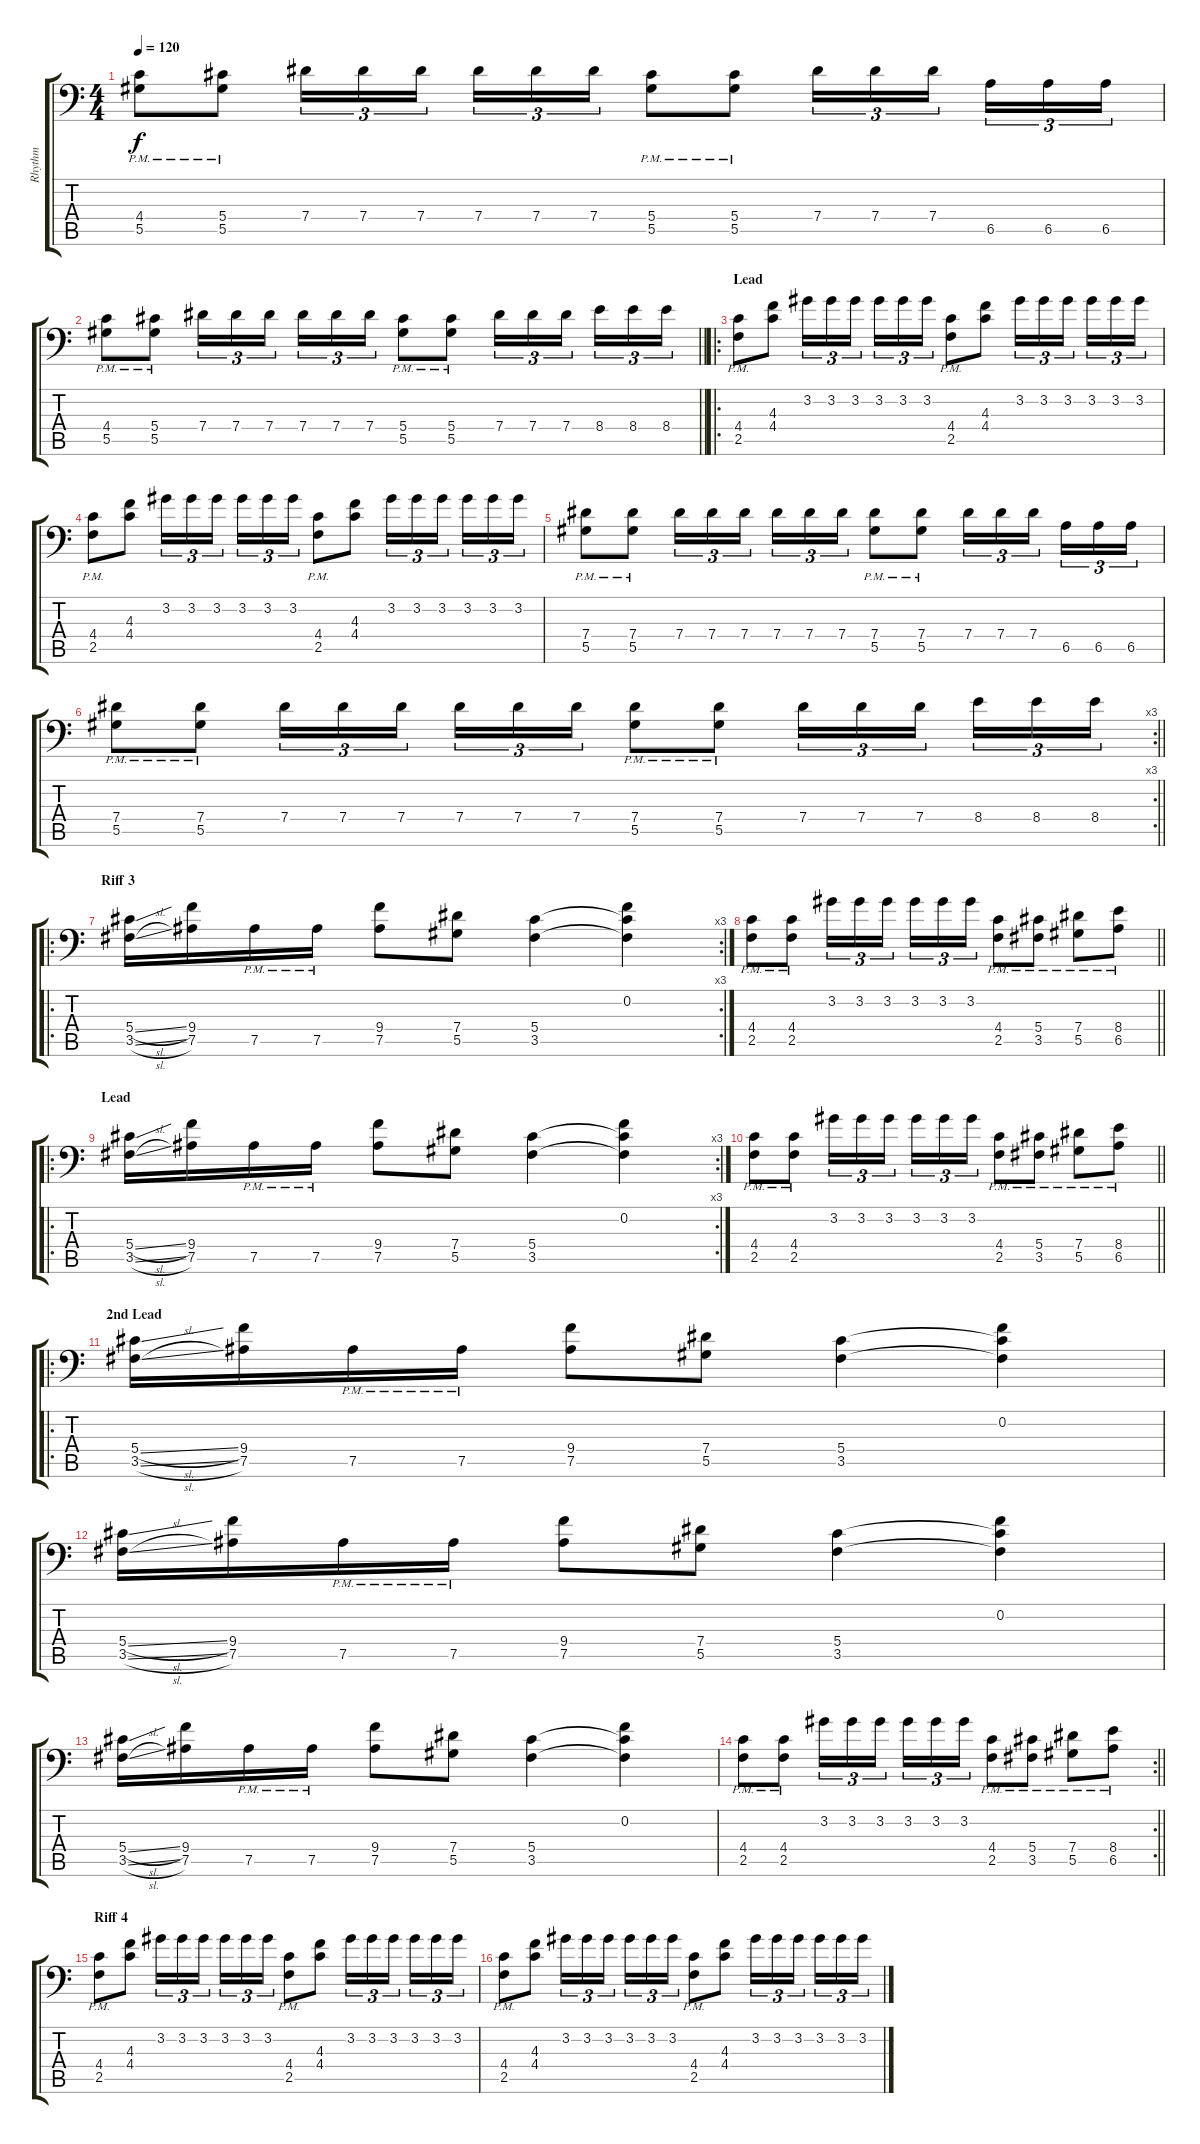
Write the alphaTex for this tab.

\track ("Rhythm" "Rhythm") {instrument distortionguitar}
\staff {score tabs}
\tuning (Bb3 F3 Db3 Ab2 Eb2 Bb1) {hide}
\ts (4 4)
\tempo 120
\clef f4
\ks c
(4.4{pm} 5.5{pm}).8{dy f} (5.4{pm} 5.5{pm}).8 7.4.16{tu (3 2)} 7.4.16{tu (3 2)} 7.4.16{tu (3 2) beam splitsecondary} 7.4.16{tu (3 2)} 7.4.16{tu (3 2)} 7.4.16{tu (3 2)} (5.4{pm} 5.5{pm}).8 (5.4{pm} 5.5{pm}).8 7.4.16{tu (3 2)} 7.4.16{tu (3 2)} 7.4.16{tu (3 2) beam splitsecondary} 6.5.16{tu (3 2)} 6.5.16{tu (3 2)} 6.5.16{tu (3 2)} |
\barLineRight lightlight
(4.4{pm} 5.5{pm}).8 (5.4{pm} 5.5{pm}).8 7.4.16{tu (3 2)} 7.4.16{tu (3 2)} 7.4.16{tu (3 2) beam splitsecondary} 7.4.16{tu (3 2)} 7.4.16{tu (3 2)} 7.4.16{tu (3 2)} (5.4{pm} 5.5{pm}).8 (5.4{pm} 5.5{pm}).8 7.4.16{tu (3 2)} 7.4.16{tu (3 2)} 7.4.16{tu (3 2) beam splitsecondary} 8.4.16{tu (3 2)} 8.4.16{tu (3 2)} 8.4.16{tu (3 2)} |
\ro
\section ("" "Lead")
(4.4{pm} 2.5{pm}).8 (4.3 4.4).8 3.2.16{tu (3 2)} 3.2.16{tu (3 2)} 3.2.16{tu (3 2) beam splitsecondary} 3.2.16{tu (3 2)} 3.2.16{tu (3 2)} 3.2.16{tu (3 2)} (4.4{pm} 2.5{pm}).8 (4.3 4.4).8 3.2.16{tu (3 2)} 3.2.16{tu (3 2)} 3.2.16{tu (3 2) beam splitsecondary} 3.2.16{tu (3 2)} 3.2.16{tu (3 2)} 3.2.16{tu (3 2)} |
(4.4{pm} 2.5{pm}).8 (4.3 4.4).8 3.2.16{tu (3 2)} 3.2.16{tu (3 2)} 3.2.16{tu (3 2) beam splitsecondary} 3.2.16{tu (3 2)} 3.2.16{tu (3 2)} 3.2.16{tu (3 2)} (4.4{pm} 2.5{pm}).8 (4.3 4.4).8 3.2.16{tu (3 2)} 3.2.16{tu (3 2)} 3.2.16{tu (3 2) beam splitsecondary} 3.2.16{tu (3 2)} 3.2.16{tu (3 2)} 3.2.16{tu (3 2)} |
(7.4{pm} 5.5{pm}).8 (7.4{pm} 5.5{pm}).8 7.4.16{tu (3 2)} 7.4.16{tu (3 2)} 7.4.16{tu (3 2) beam splitsecondary} 7.4.16{tu (3 2)} 7.4.16{tu (3 2)} 7.4.16{tu (3 2)} (7.4{pm} 5.5{pm}).8 (7.4{pm} 5.5{pm}).8 7.4.16{tu (3 2)} 7.4.16{tu (3 2)} 7.4.16{tu (3 2) beam splitsecondary} 6.5.16{tu (3 2)} 6.5.16{tu (3 2)} 6.5.16{tu (3 2)} |
\rc 3
\barLineRight lightlight
(7.4{pm} 5.5{pm}).8 (7.4{pm} 5.5{pm}).8 7.4.16{tu (3 2)} 7.4.16{tu (3 2)} 7.4.16{tu (3 2) beam splitsecondary} 7.4.16{tu (3 2)} 7.4.16{tu (3 2)} 7.4.16{tu (3 2)} (7.4{pm} 5.5{pm}).8 (7.4{pm} 5.5{pm}).8 7.4.16{tu (3 2)} 7.4.16{tu (3 2)} 7.4.16{tu (3 2) beam splitsecondary} 8.4.16{tu (3 2)} 8.4.16{tu (3 2)} 8.4.16{tu (3 2)} |
\ro
\rc 3
\section ("" "Riff 3")
(5.4{sl} 3.5{sl}).16 (9.4 7.5).16 7.5{pm}.16 7.5{pm}.16 (9.4 7.5).8 (7.4 5.5).8 (5.4 3.5).4 (0.2 5.4{t} 3.5{t}).4 |
\barLineRight lightlight
(4.4{pm} 2.5{pm}).8 (4.4{pm} 2.5{pm}).8 3.2.16{tu (3 2)} 3.2.16{tu (3 2)} 3.2.16{tu (3 2) beam splitsecondary} 3.2.16{tu (3 2)} 3.2.16{tu (3 2)} 3.2.16{tu (3 2)} (4.4{pm} 2.5{pm}).8 (5.4{pm} 3.5{pm}).8 (7.4{pm} 5.5{pm}).8 (8.4{pm} 6.5{pm}).8 |
\ro
\rc 3
\section ("" "Lead")
(5.4{sl} 3.5{sl}).16 (9.4 7.5).16 7.5{pm}.16 7.5{pm}.16 (9.4 7.5).8 (7.4 5.5).8 (5.4 3.5).4 (0.2 5.4{t} 3.5{t}).4 |
\barLineRight lightlight
(4.4{pm} 2.5{pm}).8 (4.4{pm} 2.5{pm}).8 3.2.16{tu (3 2)} 3.2.16{tu (3 2)} 3.2.16{tu (3 2) beam splitsecondary} 3.2.16{tu (3 2)} 3.2.16{tu (3 2)} 3.2.16{tu (3 2)} (4.4{pm} 2.5{pm}).8 (5.4{pm} 3.5{pm}).8 (7.4{pm} 5.5{pm}).8 (8.4{pm} 6.5{pm}).8 |
\ro
\section ("" "2nd Lead")
(5.4{sl} 3.5{sl}).16 (9.4 7.5).16 7.5{pm}.16 7.5{pm}.16 (9.4 7.5).8 (7.4 5.5).8 (5.4 3.5).4 (0.2 5.4{t} 3.5{t}).4 |
(5.4{sl} 3.5{sl}).16 (9.4 7.5).16 7.5{pm}.16 7.5{pm}.16 (9.4 7.5).8 (7.4 5.5).8 (5.4 3.5).4 (0.2 5.4{t} 3.5{t}).4 |
(5.4{sl} 3.5{sl}).16 (9.4 7.5).16 7.5{pm}.16 7.5{pm}.16 (9.4 7.5).8 (7.4 5.5).8 (5.4 3.5).4 (0.2 5.4{t} 3.5{t}).4 |
\rc 2
\barLineRight lightlight
(4.4{pm} 2.5{pm}).8 (4.4{pm} 2.5{pm}).8 3.2.16{tu (3 2)} 3.2.16{tu (3 2)} 3.2.16{tu (3 2) beam splitsecondary} 3.2.16{tu (3 2)} 3.2.16{tu (3 2)} 3.2.16{tu (3 2)} (4.4{pm} 2.5{pm}).8 (5.4{pm} 3.5{pm}).8 (7.4{pm} 5.5{pm}).8 (8.4{pm} 6.5{pm}).8 |
\section ("" "Riff 4")
(4.4{pm} 2.5{pm}).8 (4.3 4.4).8 3.2.16{tu (3 2)} 3.2.16{tu (3 2)} 3.2.16{tu (3 2) beam splitsecondary} 3.2.16{tu (3 2)} 3.2.16{tu (3 2)} 3.2.16{tu (3 2)} (4.4{pm} 2.5{pm}).8 (4.3 4.4).8 3.2.16{tu (3 2)} 3.2.16{tu (3 2)} 3.2.16{tu (3 2) beam splitsecondary} 3.2.16{tu (3 2)} 3.2.16{tu (3 2)} 3.2.16{tu (3 2)} |
(4.4{pm} 2.5{pm}).8 (4.3 4.4).8 3.2.16{tu (3 2)} 3.2.16{tu (3 2)} 3.2.16{tu (3 2) beam splitsecondary} 3.2.16{tu (3 2)} 3.2.16{tu (3 2)} 3.2.16{tu (3 2)} (4.4{pm} 2.5{pm}).8 (4.3 4.4).8 3.2.16{tu (3 2)} 3.2.16{tu (3 2)} 3.2.16{tu (3 2) beam splitsecondary} 3.2.16{tu (3 2)} 3.2.16{tu (3 2)} 3.2.16{tu (3 2)}
